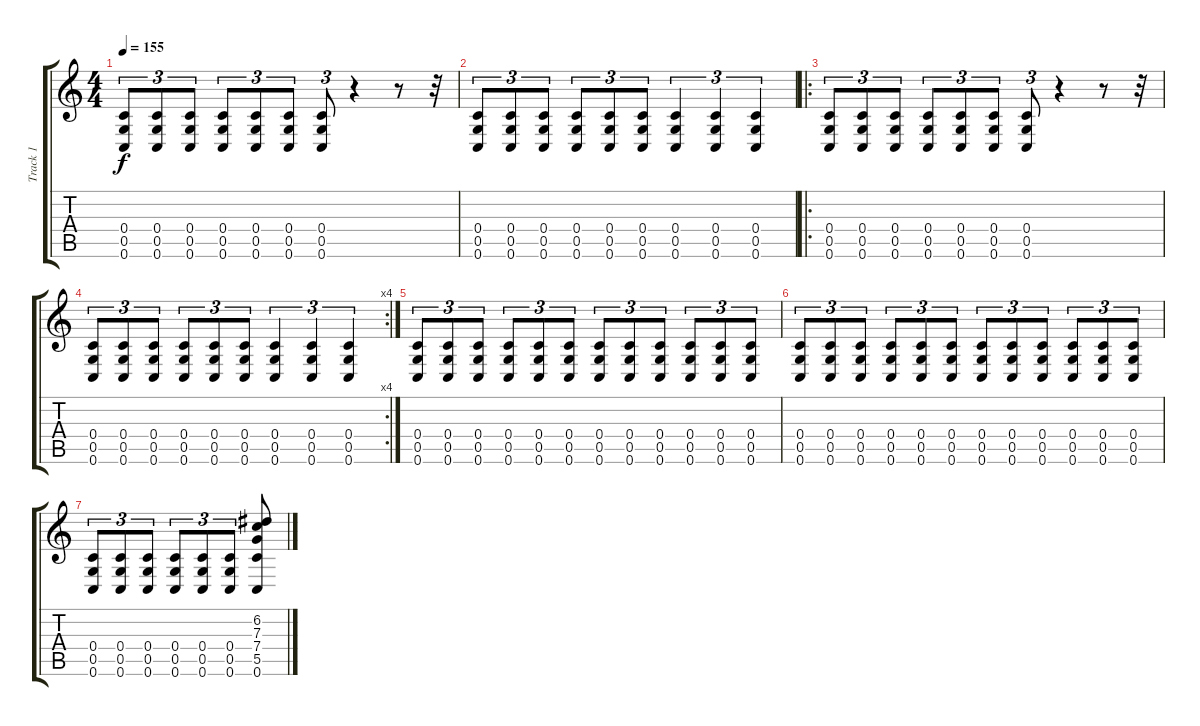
\track ("Track 1" "Track 1") {instrument overdrivenguitar}
\staff {score tabs}
\tuning (D4 A3 F3 C3 G2 C2) {hide}
\ts (4 4)
\tempo 155
\clef g2
\ks c
(0.4 0.5 0.6).8{tu (3 2) dy f} (0.4 0.5 0.6).8{tu (3 2)} (0.4 0.5 0.6).8{tu (3 2)} (0.4 0.5 0.6).8{tu (3 2)} (0.4 0.5 0.6).8{tu (3 2)} (0.4 0.5 0.6).8{tu (3 2)} (0.4 0.5 0.6).8{tu (3 2)} r.4 r.8 r.32 |
(0.4 0.5 0.6).8{tu (3 2)} (0.4 0.5 0.6).8{tu (3 2)} (0.4 0.5 0.6).8{tu (3 2)} (0.4 0.5 0.6).8{tu (3 2)} (0.4 0.5 0.6).8{tu (3 2)} (0.4 0.5 0.6).8{tu (3 2)} (0.4 0.5 0.6).4{tu (3 2)} (0.4 0.5 0.6).4{tu (3 2)} (0.4 0.5 0.6).4{tu (3 2)} |
\ro
(0.4 0.5 0.6).8{tu (3 2)} (0.4 0.5 0.6).8{tu (3 2)} (0.4 0.5 0.6).8{tu (3 2)} (0.4 0.5 0.6).8{tu (3 2)} (0.4 0.5 0.6).8{tu (3 2)} (0.4 0.5 0.6).8{tu (3 2)} (0.4 0.5 0.6).8{tu (3 2)} r.4 r.8 r.32 |
\rc 4
(0.4 0.5 0.6).8{tu (3 2)} (0.4 0.5 0.6).8{tu (3 2)} (0.4 0.5 0.6).8{tu (3 2)} (0.4 0.5 0.6).8{tu (3 2)} (0.4 0.5 0.6).8{tu (3 2)} (0.4 0.5 0.6).8{tu (3 2)} (0.4 0.5 0.6).4{tu (3 2)} (0.4 0.5 0.6).4{tu (3 2)} (0.4 0.5 0.6).4{tu (3 2)} |
(0.4 0.5 0.6).8{tu (3 2)} (0.4 0.5 0.6).8{tu (3 2)} (0.4 0.5 0.6).8{tu (3 2)} (0.4 0.5 0.6).8{tu (3 2)} (0.4 0.5 0.6).8{tu (3 2)} (0.4 0.5 0.6).8{tu (3 2)} (0.4 0.5 0.6).8{tu (3 2)} (0.4 0.5 0.6).8{tu (3 2)} (0.4 0.5 0.6).8{tu (3 2)} (0.4 0.5 0.6).8{tu (3 2)} (0.4 0.5 0.6).8{tu (3 2)} (0.4 0.5 0.6).8{tu (3 2)} |
(0.4 0.5 0.6).8{tu (3 2)} (0.4 0.5 0.6).8{tu (3 2)} (0.4 0.5 0.6).8{tu (3 2)} (0.4 0.5 0.6).8{tu (3 2)} (0.4 0.5 0.6).8{tu (3 2)} (0.4 0.5 0.6).8{tu (3 2)} (0.4 0.5 0.6).8{tu (3 2)} (0.4 0.5 0.6).8{tu (3 2)} (0.4 0.5 0.6).8{tu (3 2)} (0.4 0.5 0.6).8{tu (3 2)} (0.4 0.5 0.6).8{tu (3 2)} (0.4 0.5 0.6).8{tu (3 2)} |
(0.4 0.5 0.6).8{tu (3 2)} (0.4 0.5 0.6).8{tu (3 2)} (0.4 0.5 0.6).8{tu (3 2)} (0.4 0.5 0.6).8{tu (3 2)} (0.4 0.5 0.6).8{tu (3 2)} (0.4 0.5 0.6).8{tu (3 2)} (6.2 7.3 7.4 5.5 0.6).8
